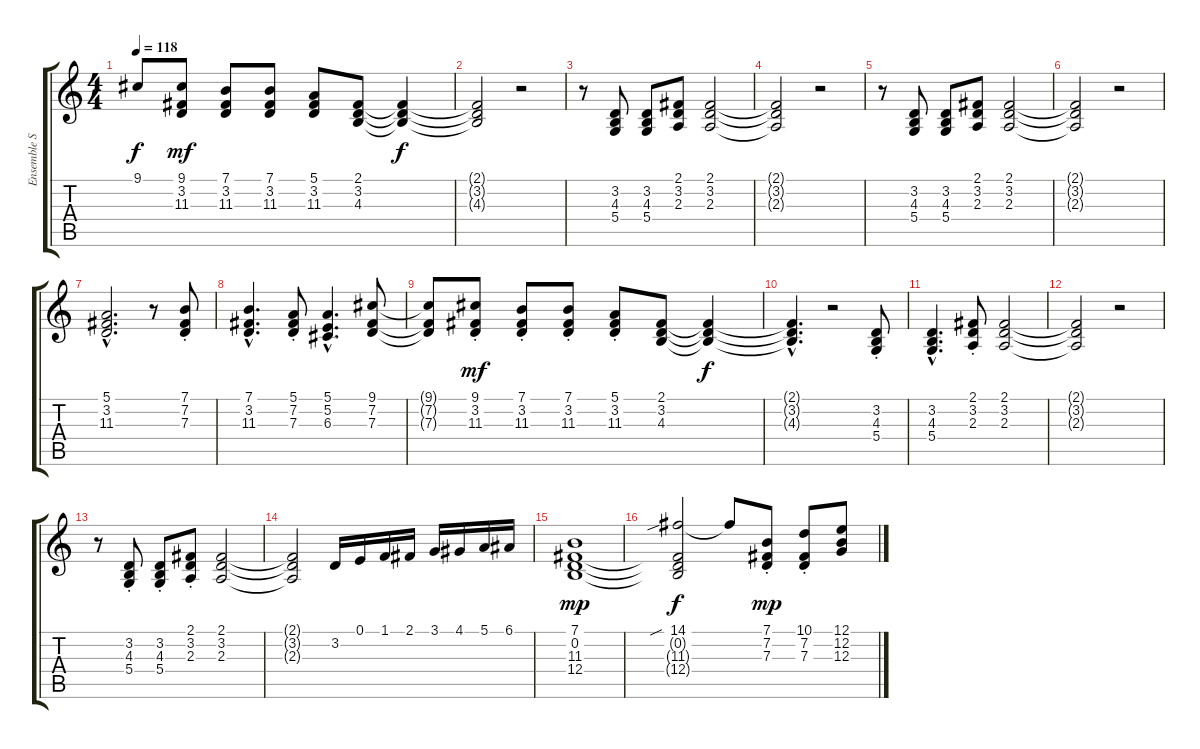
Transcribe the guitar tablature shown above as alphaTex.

\track ("Ensemble Strings" "Ensemble S") {instrument tremolostrings}
\staff {score tabs}
\tuning (E4 B3 G3 D3 A2 E2) {hide}
\ts (4 4)
\tempo 118
\clef g2
\ks c
9.1{t}.8{dy f} (9.1 3.2 11.3).8{dy mf} (7.1 3.2 11.3).8 (7.1 3.2 11.3).8 (5.1 3.2 11.3).8 (2.1 3.2 4.3).8 (2.1{t} 3.2{t} 4.3{t}).4{dy f} |
(2.1{t} 3.2{t} 4.3{t}).2 r.2 |
r.8 (3.2 4.3 5.4).8 (3.2 4.3 5.4).8 (2.1 3.2 2.3).8 (2.1 3.2 2.3).2 |
(2.1{t} 3.2{t} 2.3{t}).2 r.2 |
r.8 (3.2 4.3 5.4).8 (3.2 4.3 5.4).8 (2.1 3.2 2.3).8 (2.1 3.2 2.3).2 |
(2.1{t} 3.2{t} 2.3{t}).2 r.2 |
(5.1{hac} 3.2{hac} 11.3{hac}).2{d volume 9} r.8 (7.1{st} 7.2{st} 7.3{st}).8 |
(7.1{hac} 3.2{hac} 11.3{hac}).4{d} (5.1{st} 7.2{st} 7.3{st}).8 (5.1{hac} 5.2{hac} 6.3{hac}).4{d} (9.1 7.2 7.3).8 |
(9.1{t} 7.2{t} 7.3{t}).8 (9.1{st} 3.2{st} 11.3{st}).8{dy mf} (7.1{st} 3.2{st} 11.3{st}).8 (7.1{st} 3.2{st} 11.3{st}).8 (5.1{st} 3.2{st} 11.3{st}).8 (2.1 3.2 4.3).8 (2.1{t} 3.2{t} 4.3{t}).4{dy f} |
(2.1{hac t} 3.2{hac t} 4.3{hac t}).4{d} r.2 (3.2{st} 4.3{st} 5.4{st}).8 |
(3.2{hac} 4.3{hac} 5.4{hac}).4{d} (2.1{st} 3.2{st} 2.3{st}).8 (2.1 3.2 2.3).2 |
(2.1{t} 3.2{t} 2.3{t}).2 r.2 |
r.8 (3.2{st} 4.3{st} 5.4{st}).8 (3.2{st} 4.3{st} 5.4{st}).8 (2.1{st} 3.2{st} 2.3{st}).8 (2.1 3.2 2.3).2 |
(2.1{t} 3.2{t} 2.3{t}).2 3.2.16 0.1.16 1.1.16 2.1.16 3.1.16 4.1.16 5.1.16 6.1.16 |
(7.1 0.2 11.3 12.4).1{dy mp volume 13} |
(14.1{sib} 0.2{t} 11.3{t} 12.4{t}).2{dy f} 14.1{t}.8 (7.1{st} 7.2 7.3).8{dy mp} (10.1{st} 7.2 7.3).8 (12.1 12.2 12.3).8
